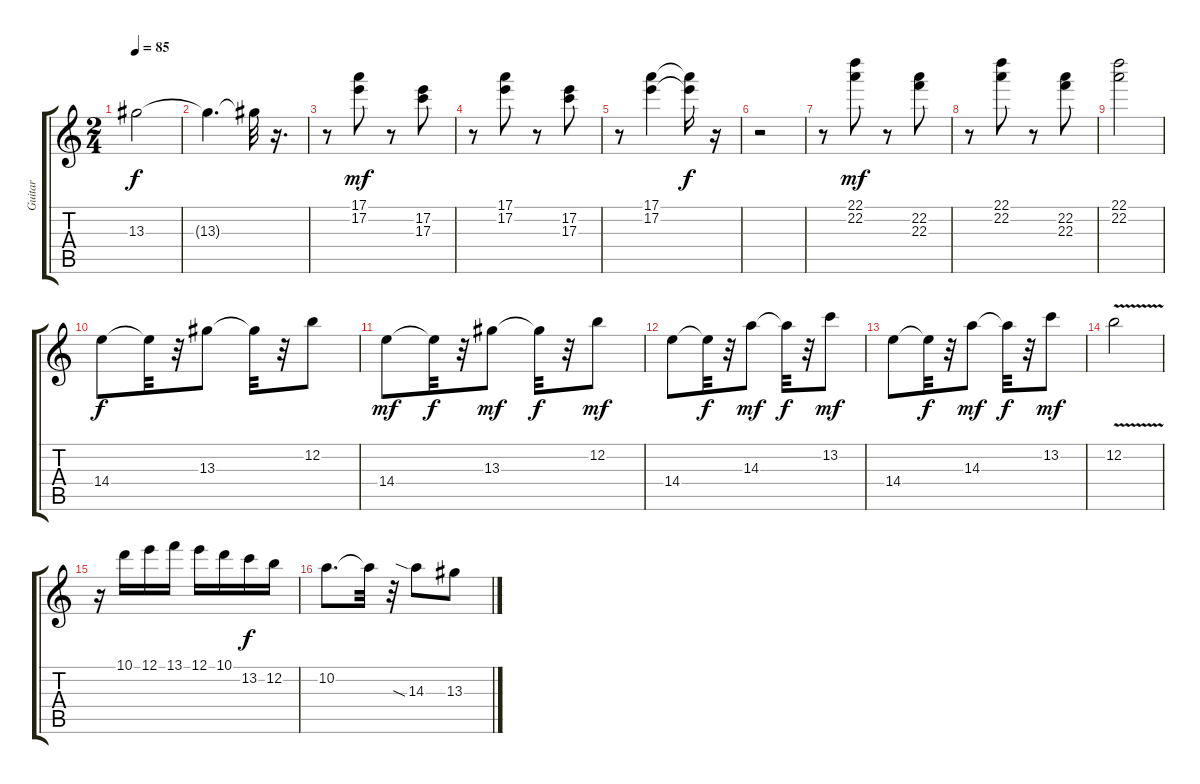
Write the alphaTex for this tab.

\track ("Guitar" "Guitar") {instrument overdrivenguitar}
\staff {score tabs}
\tuning (E4 B3 G3 D3 A2 E2) {hide}
\ts (2 4)
\tempo 85
\clef g2
\ks c
13.3.2{dy f} |
13.3{t}.4{d} 13.3{t}.32 r.16{d} |
r.8 (17.1 17.2).8{dy mf} r.8 (17.2 17.3).8 |
r.8 (17.1 17.2).8 r.8 (17.2 17.3).8 |
r.8 (17.1 17.2).4 (17.1{t} 17.2{t}).16{dy f} r.16 |
r.2 |
r.8 (22.1 22.2).8{dy mf} r.8 (22.2 22.3).8 |
r.8 (22.1 22.2).8 r.8 (22.2 22.3).8 |
(22.1 22.2).2 |
14.4.8{dy f} 14.4{t}.32 r.32 13.3.8 13.3{t}.32 r.32 12.2.8 |
14.4.8{dy mf} 14.4{t}.32{dy f} r.32 13.3.8{dy mf} 13.3{t}.32{dy f} r.32 12.2.8{dy mf} |
14.4.8 14.4{t}.32{dy f} r.32 14.3.8{dy mf} 14.3{t}.32{dy f} r.32 13.2.8{dy mf} |
14.4.8 14.4{t}.32{dy f} r.32 14.3.8{dy mf} 14.3{t}.32{dy f} r.32 13.2.8{dy mf} |
12.2{v}.2 |
r.16 10.1.16 12.1.16 13.1.16 12.1.16 10.1.16 13.2.16{dy f} 12.2.16 |
10.2.8{d} 10.2{t}.32 r.32 14.3{sia}.8 13.3.8
